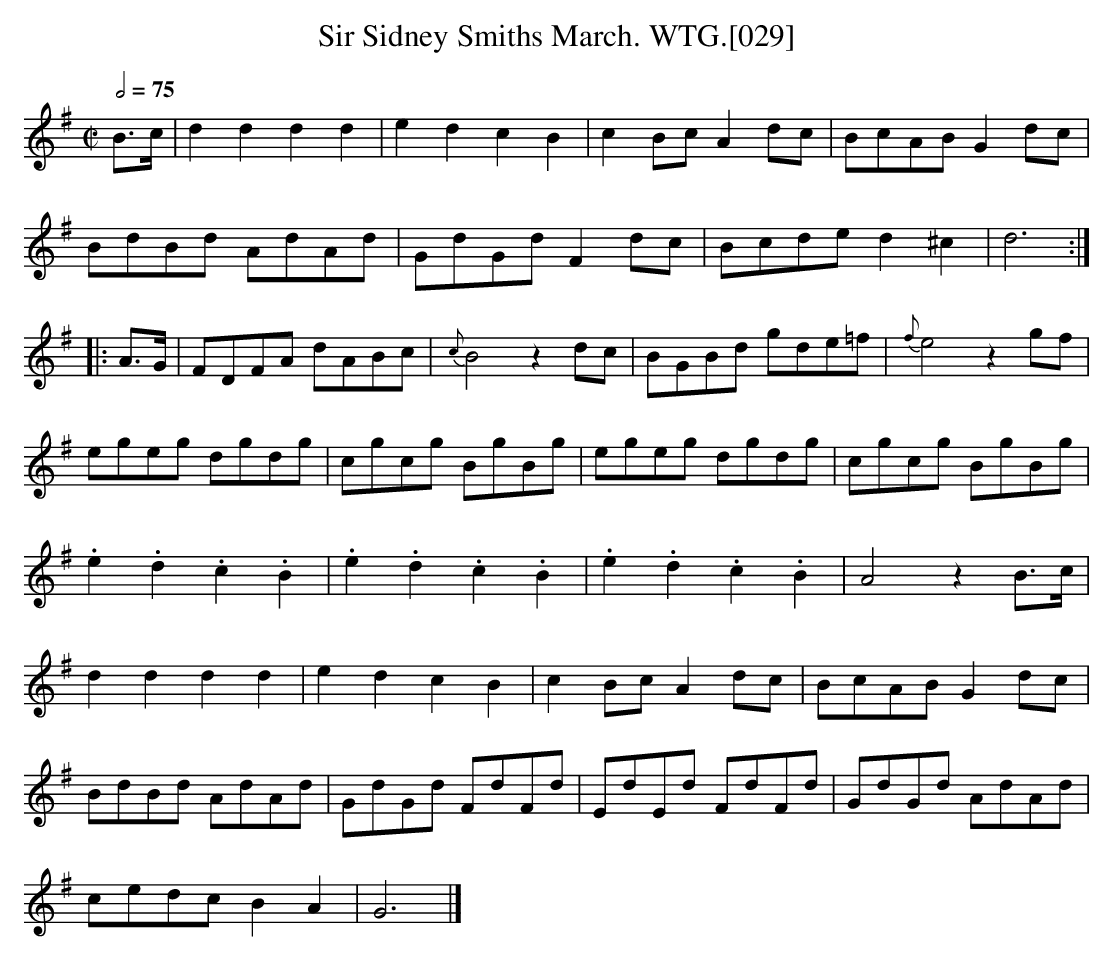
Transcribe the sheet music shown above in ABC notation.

X:1
T:Sir Sidney Smiths March. WTG.[029]
M:C|
L:1/8
Q:2/4=75
K:G
B>c | d2d2 d2d2 | e2d2 c2B2 | c2Bc A2dc | BcAB G2dc |
BdBd AdAd | GdGd F2dc | Bcde d2^c2 | d6:|
|: A>G | FDFA dABc | {c}B4 z2dc | BGBd gde=f | {f}e4 z2gf |
egeg dgdg | cgcg BgBg | egeg dgdg | cgcg BgBg |
.e2.d2 .c2.B2 | .e2.d2 .c2.B2 | .e2.d2 .c2.B2 | A4 z2B>c |
d2d2 d2d2 | e2d2 c2B2 | c2Bc A2dc | BcAB G2dc |
BdBd AdAd | GdGd FdFd | EdEd FdFd | GdGd AdAd |
cedc B2A2 | G6|]
